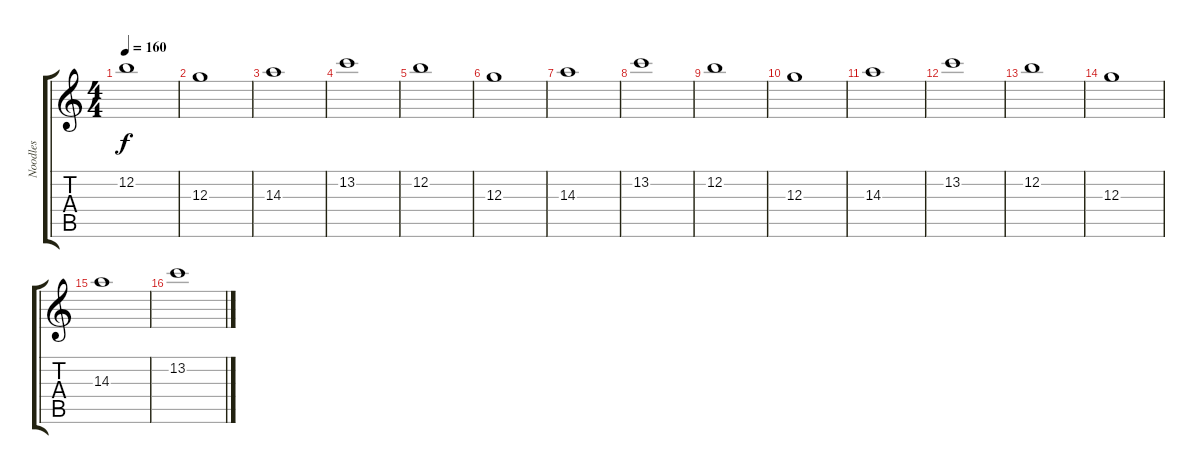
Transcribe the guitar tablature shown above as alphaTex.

\track ("Noodles" "Noodles") {instrument distortionguitar}
\staff {score tabs}
\tuning (E4 B3 G3 D3 A2 E2) {hide}
\ts (4 4)
\tempo 160
\clef g2
\ks c
12.2.1{dy f instrument distortionguitar} |
12.3.1 |
14.3.1 |
13.2.1 |
12.2.1 |
12.3.1 |
14.3.1 |
13.2.1 |
12.2.1 |
12.3.1 |
14.3.1 |
13.2.1 |
12.2.1 |
12.3.1 |
14.3.1 |
13.2.1
